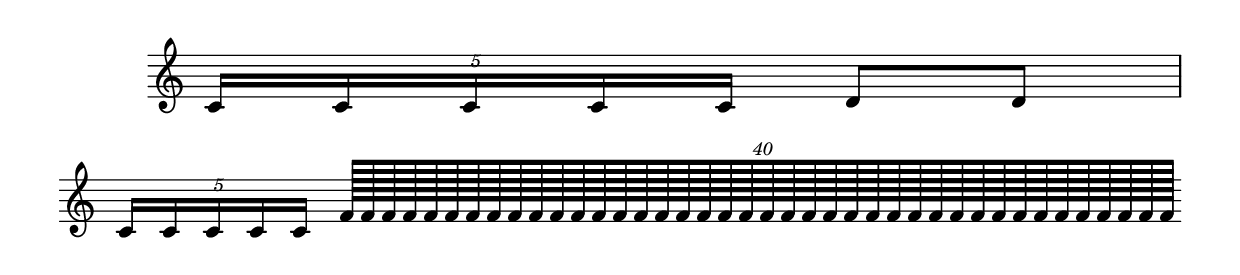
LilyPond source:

#(ly:set-option 'midi-extension "mid")
\version "2.12.3"
\include "english.ly"
\header{ 
}
%{
1) | SSSSS RR |SSSSS mmmmmmmmmmmmmmmmmmmmmmmmmmmmmmmmmmmmmmmm |
%}
melody = {
\once \override Staff.TimeSignature #'stencil = ##f
\clef treble
\key c 
\major
\cadenzaOn
  \times 4/5{ c'16[ c'16 c'16 c'16 c'16] }  d'8[ d'8] \bar "|"  \times 4/5{ c'16[ c'16 c'16 c'16 c'16] }  \times 32/40{ f'128[ f'128 f'128 f'128 f'128 f'128 f'128 f'128 f'128 f'128 f'128 f'128 f'128 f'128 f'128 f'128 f'128 f'128 f'128 f'128 f'128 f'128 f'128 f'128 f'128 f'128 f'128 f'128 f'128 f'128 f'128 f'128 f'128 f'128 f'128 f'128 f'128 f'128 f'128 f'128] }  \bar "|" \bar "" \break 
 }
text = \lyricmode {
                                                    
}
\score{

<<
\new Voice = "one" {
\melody
}
\new Lyrics \lyricsto "one" \text
>>
\layout {
\context {
\Score
}
}
\midi {
\context {
\Score
tempoWholesPerMinute = #(ly:make-moment 200 4)
}
}
}